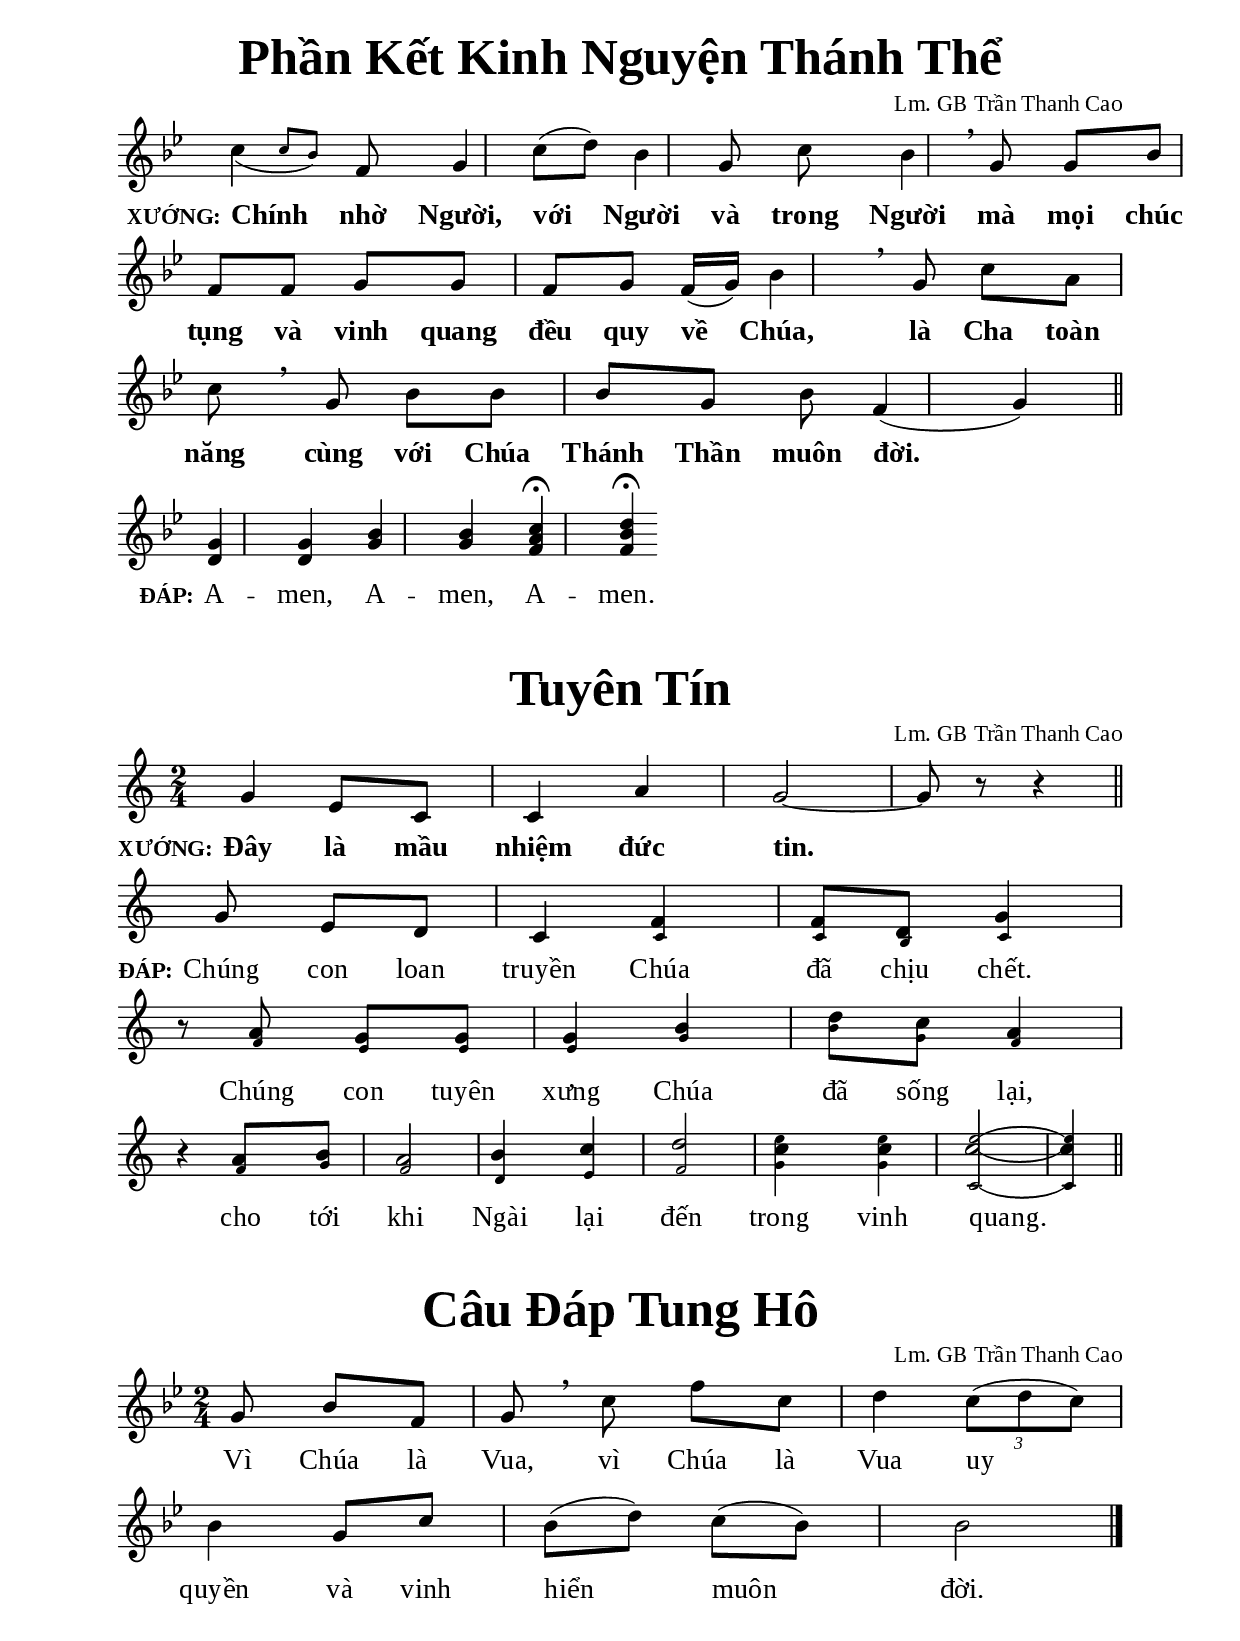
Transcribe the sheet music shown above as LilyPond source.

% Cài đặt chung
\version "2.22.1"
\include "english.ly"

\header {
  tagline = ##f
}

% Nhạc phiên khúc
nhacKinhNguyenThanhThe = \relative c'' {
  \afterGrace c4 _({c8 [bf])} f g4 c8 ([d]) bf4 g8 c bf4 \breathe
  g8 g bf f f g g f g f16 ([g]) bf4 \breathe
  g8 c a c \breathe
  g bf bf bf g bf f4 (g) \bar "||" \break
  
  <g d>4 <g d>
  <bf g> <bf g>
  <c a f> \fermata <d bf f> \fermata
}

% Lời phiên khúc
loiKinhNguyenThanhThe = \lyricmode {
  \override LyricText.font-series = #'bold
  \set stanza = \markup { "XƯỚNG:" }
  Chính nhờ Người, với Người và trong Người
  mà mọi chúc tụng và vinh quang đều quy về Chúa,
  là Cha toàn năng cùng với Chúa Thánh Thần muôn đời.

  \override LyricText.font-series = #'normal
  \set stanza = \markup { "ĐÁP:" }

  \set stanza = \markup { "ĐÁP:" }
  \override LyricHyphen.minimum-distance = #5
  A -- men, A -- men, A -- men.
}

% Nhạc Tuyen tin
notPhu = \tweak font-size #-3 \etc
nhacTuyenTin = \relative c'' {
  % Xướng
  g4 e8 c |
  c4 a' |
  g2 ~ |
  g8 r r4 \bar "||" \break
  
  % Đáp
  \partial 4. g8 e d |
  c4 <f \notPhu c> |
  <f \notPhu c>8 <d \notPhu b> <g \notPhu c,>4 |
  r8 <a \notPhu f> <g \notPhu e> <g \notPhu e> |
  <g \notPhu e>4 <b \notPhu g> |
  <d \notPhu b>8 <c \notPhu g> <a \notPhu f>4 |
  r <a \notPhu f>8 <b \notPhu g> |
  <a \notPhu f>2 |
  <b \notPhu d,>4 <c \notPhu e,> |
  <d \notPhu f,>2 |
  
  <c \notPhu e \notPhu g,>4
  <c \notPhu e \notPhu g,>
  <c \=1( \notPhu e \=2^( \notPhu c,\=3_(>2 |
  <c \=1) \notPhu e \=2) \notPhu c,\=3)>4
  \bar "||"
}

% Lời Tuyên tín
loiTuyenTin = \lyricmode {
  \override LyricText.font-series = #'bold
  \set stanza = \markup { "XƯỚNG:" }
  Đây là mầu nhiệm đức tin.

  \override LyricText.font-series = #'normal
  \set stanza = \markup { "ĐÁP:" }
  Chúng con loan truyền Chúa đã chịu chết.
  Chúng con tuyên xưng Chúa đã sống lại,
  cho tới khi Ngài lại đến trong vinh quang.
}

% Câu đáp tung hô
nhacCauDapTungHo = \relative c'' {
  \partial 4. g8 bf f |
  g \breathe c f c |
  d4 \tuplet 3/2 { c8 (d c) } |
  bf4 g8 c |
  bf (d) c (bf) |
  bf2 \bar "|."
}

% Lời phiên khúc
loiCauDapTungHo = \lyricmode {
  Vì Chúa là Vua, vì Chúa là Vua uy quyền và vinh hiển muôn đời.
}


% Dàn trang
\paper {
  #(set-paper-size "a4")
  top-margin = 15\mm
  bottom-margin = 10\mm
  left-margin = 20\mm
  right-margin = 20\mm
  indent = #0
  #(define fonts
    (make-pango-font-tree
      "Liberation Serif"
      "Liberation Serif"
      "Liberation Serif"
      (/ 20 20)))
  page-count = #1
  print-all-headers = ##t
  system-system-spacing = #'((basic-distance . 11.5)
                             (minimum-distance . 11.5)
                             (padding . 1))
  score-system-spacing = #'((basic-distance . 11.5)
                             (minimum-distance . 11.5)
                             (padding . 1))
}

\book {
  % Phần kêt Kinh Nguyện Thánh Thể
  \score {
    \new ChoirStaff <<
      \new Staff = phienKhuc
        <<
        \new Voice = beSop {
          \key bf \major \time 2/4 \nhacKinhNguyenThanhThe
        }
      >>
      \new Lyrics \with {
          \override VerticalAxisGroup.
            nonstaff-relatedstaff-spacing.padding = #1.2
          \override VerticalAxisGroup.
            nonstaff-unrelatedstaff-spacing.padding = #1
        }
        \lyricsto beSop \loiKinhNguyenThanhThe
    >>
    \header {
      title = \markup { \fontsize #3 "Phần Kết Kinh Nguyện Thánh Thể" }
      poet = " "
      composer = "Lm. GB Trần Thanh Cao"
      %arranger = " "
    }
    \layout {
      \override Staff.TimeSignature.transparent = ##t
      \override Lyrics.LyricText.font-size = #+2
      \override Lyrics.LyricSpace.minimum-distance = #3
      \override Score.BarNumber.break-visibility = ##(#f #f #f)
      \override Score.SpacingSpanner.uniform-stretching = ##t
      \set Score.barAlways = ##t
      \set Score.defaultBarType = ""
      ragged-last = ##t
    } 
  }

  \markup { \vspace #1 }
  
  % Tuyen Tin
  \score {
    \new ChoirStaff <<
      \new Staff
        <<
        \new Voice = beSop {
          \key c \major \time 2/4 \nhacTuyenTin
        }
      >>
      \new Lyrics \with {
          \override VerticalAxisGroup.
            nonstaff-relatedstaff-spacing.padding = #1.2
          \override VerticalAxisGroup.
            nonstaff-unrelatedstaff-spacing.padding = #1
        }
        \lyricsto beSop \loiTuyenTin
    >>
    \header {
      title = \markup { \fontsize #3 "Tuyên Tín" }
      poet = " "
      composer = "Lm. GB Trần Thanh Cao"
      %arranger = " "
    }
    \layout {
      \override Lyrics.LyricText.font-size = #+2
      \override Lyrics.LyricSpace.minimum-distance = #4.5
      \override Score.BarNumber.break-visibility = ##(#f #f #f)
      \override Score.SpacingSpanner.uniform-stretching = ##t
    } 
  }

  \markup { \vspace #1 }
  
  % Tuyen Tin
  \score {
    \new ChoirStaff <<
      \new Staff
        <<
        \new Voice = beSop {
          \key bf \major \time 2/4 \nhacCauDapTungHo
        }
      >>
      \new Lyrics \with {
          \override VerticalAxisGroup.
            nonstaff-relatedstaff-spacing.padding = #1.7
          \override VerticalAxisGroup.
            nonstaff-unrelatedstaff-spacing.padding = #1
        }
        \lyricsto beSop \loiCauDapTungHo
    >>
    \header {
      title = \markup { \fontsize #3 "Câu Đáp Tung Hô" }
      poet = " "
      composer = "Lm. GB Trần Thanh Cao"
      %arranger = " "
    }
    \layout {
      \override Lyrics.LyricText.font-size = #+2
      \override Lyrics.LyricSpace.minimum-distance = #4.5
      \override Score.BarNumber.break-visibility = ##(#f #f #f)
      \override Score.SpacingSpanner.uniform-stretching = ##t
    } 
  }
}
